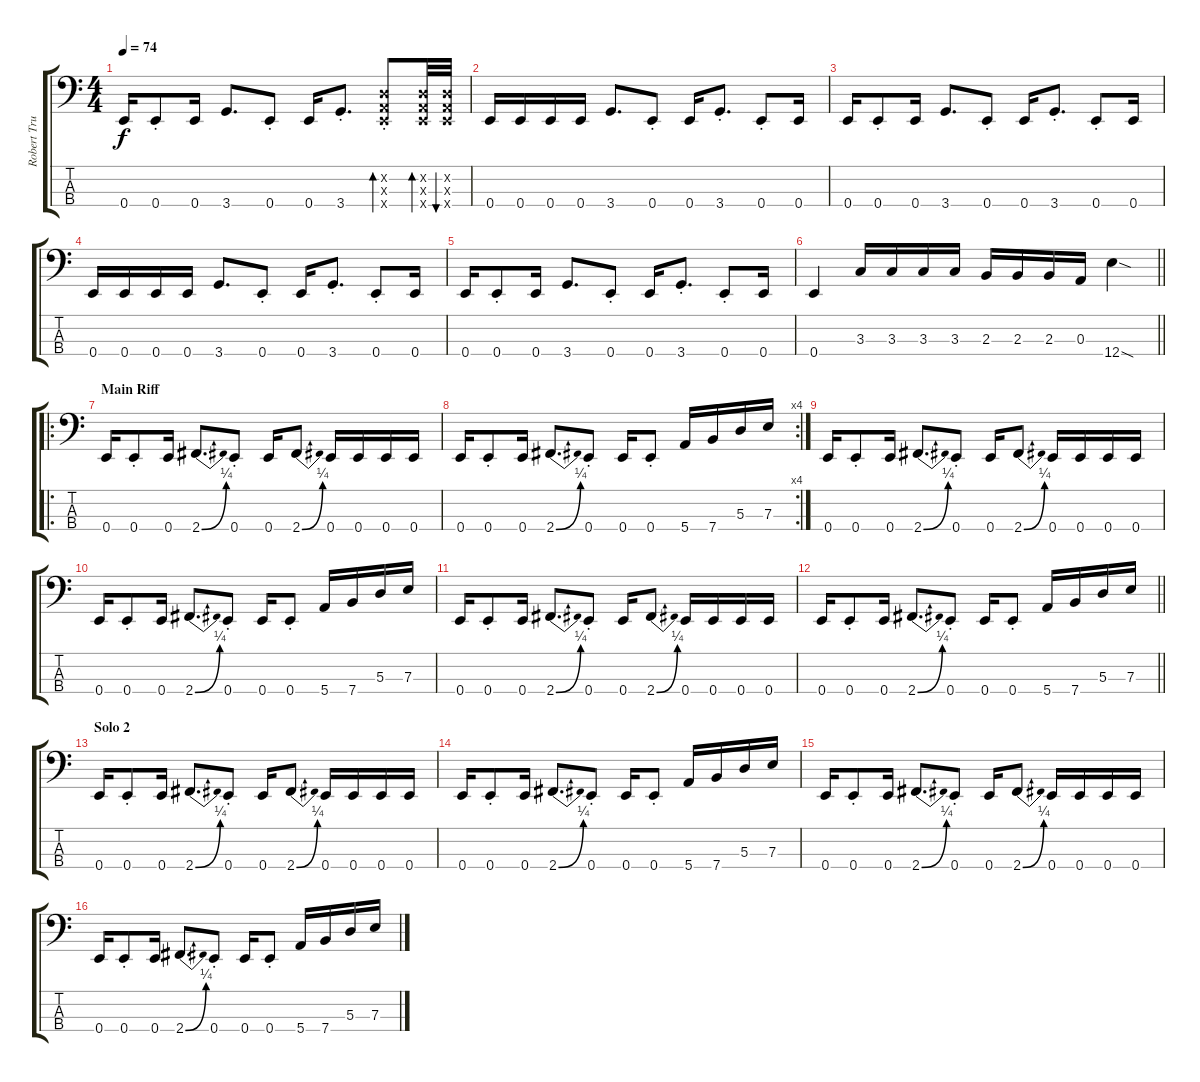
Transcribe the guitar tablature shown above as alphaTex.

\track ("Robert Trujillo" "Robert Tru") {instrument electricbassfinger}
\staff {score tabs}
\tuning (G2 D2 A1 E1) {hide}
\ts (4 4)
\tempo 74
\clef f4
\ks c
0.4.16{dy f} 0.4{st}.8 0.4.16 3.4.8{d} 0.4{st}.8 0.4.16 3.4{st}.8{d} (0.2{x} 0.3{x} 0.4{st x}).8{bd 60} (0.2{x} 0.3{x} 0.4{x}).32{bd 60} (0.2{x} 0.3{x} 0.4{x}).32{bu 60} |
0.4.16 0.4.16 0.4.16 0.4.16 3.4.8{d} 0.4{st}.8 0.4.16 3.4{st}.8{d} 0.4{st}.8 0.4.16 |
0.4.16 0.4{st}.8 0.4.16 3.4.8{d} 0.4{st}.8 0.4.16 3.4{st}.8{d} 0.4{st}.8 0.4.16 |
0.4.16 0.4.16 0.4.16 0.4.16 3.4.8{d} 0.4{st}.8 0.4.16 3.4{st}.8{d} 0.4{st}.8 0.4.16 |
0.4.16 0.4{st}.8 0.4.16 3.4.8{d} 0.4{st}.8 0.4.16 3.4{st}.8{d} 0.4{st}.8 0.4.16 |
\barLineRight lightlight
0.4.4 3.3.16 3.3.16 3.3.16 3.3.16 2.3.16 2.3.16 2.3.16 0.3.16 12.4{sod}.4 |
\ro
\section ("" "Main Riff")
0.4.16 0.4{st}.8 0.4.16 2.4{be (bend 0 0 60 1)}.8{d} 0.4{st}.8 0.4.16 2.4{be (bend 0 0 60 1)}.8 0.4.16 0.4.16 0.4.16 0.4.16 |
\rc 4
0.4.16 0.4{st}.8 0.4.16 2.4{be (bend 0 0 60 1)}.8{d} 0.4{st}.8 0.4.16 0.4{st}.8 5.4.16 7.4.16 5.3.16 7.3.16 |
0.4.16 0.4{st}.8 0.4.16 2.4{be (bend 0 0 60 1)}.8{d} 0.4{st}.8 0.4.16 2.4{be (bend 0 0 60 1)}.8 0.4.16 0.4.16 0.4.16 0.4.16 |
0.4.16 0.4{st}.8 0.4.16 2.4{be (bend 0 0 60 1)}.8{d} 0.4{st}.8 0.4.16 0.4{st}.8 5.4.16 7.4.16 5.3.16 7.3.16 |
0.4.16 0.4{st}.8 0.4.16 2.4{be (bend 0 0 60 1)}.8{d} 0.4{st}.8 0.4.16 2.4{be (bend 0 0 60 1)}.8 0.4.16 0.4.16 0.4.16 0.4.16 |
\barLineRight lightlight
0.4.16 0.4{st}.8 0.4.16 2.4{be (bend 0 0 60 1)}.8{d} 0.4{st}.8 0.4.16 0.4{st}.8 5.4.16 7.4.16 5.3.16 7.3.16 |
\section ("" "Solo 2")
0.4.16 0.4{st}.8 0.4.16 2.4{be (bend 0 0 60 1)}.8{d} 0.4{st}.8 0.4.16 2.4{be (bend 0 0 60 1)}.8 0.4.16 0.4.16 0.4.16 0.4.16 |
0.4.16 0.4{st}.8 0.4.16 2.4{be (bend 0 0 60 1)}.8{d} 0.4{st}.8 0.4.16 0.4{st}.8 5.4.16 7.4.16 5.3.16 7.3.16 |
0.4.16 0.4{st}.8 0.4.16 2.4{be (bend 0 0 60 1)}.8{d} 0.4{st}.8 0.4.16 2.4{be (bend 0 0 60 1)}.8 0.4.16 0.4.16 0.4.16 0.4.16 |
0.4.16 0.4{st}.8 0.4.16 2.4{be (bend 0 0 60 1)}.8{d} 0.4{st}.8 0.4.16 0.4{st}.8 5.4.16 7.4.16 5.3.16 7.3.16
